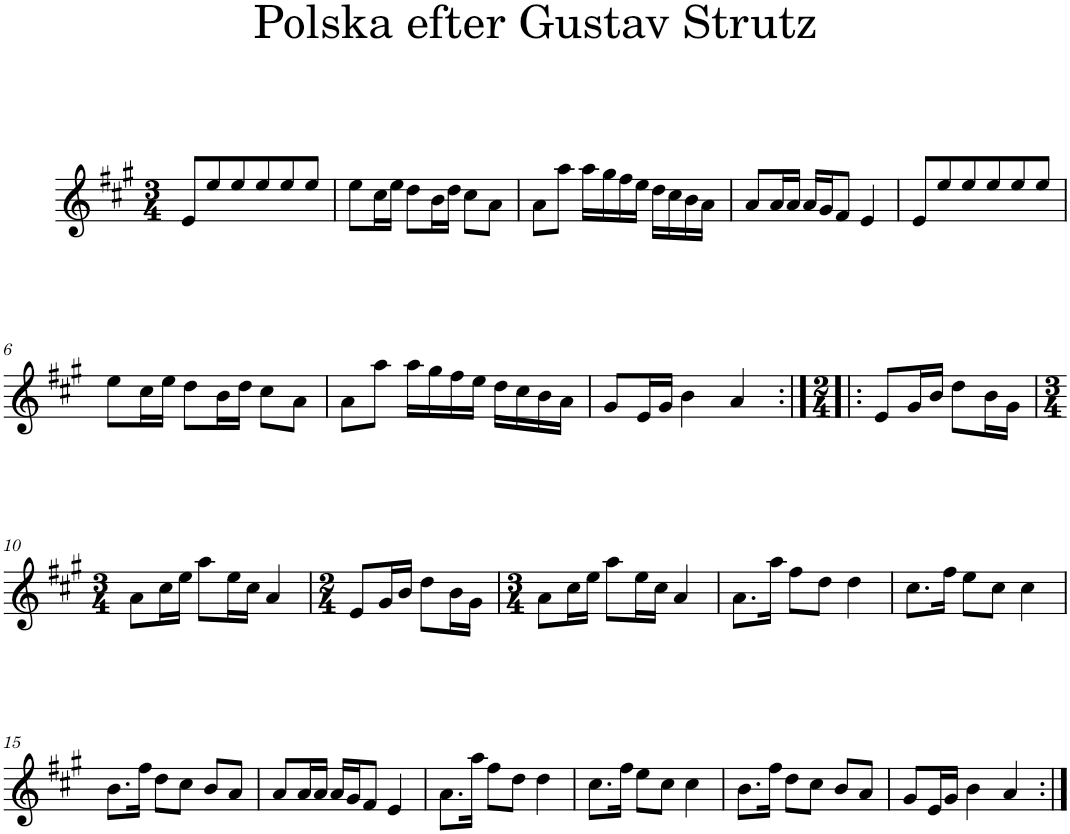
**kern
*part1
*staff1
*I"Piano
*I'Pno
*clefG2
*k[f#c#g#]
*A:
*M3/4
=1
8e/L
8ee/
8ee/
8ee/
8ee/
8ee/J
=2
8ee\L
16cc#\L
16ee\JJ
8dd\L
16b\L
16dd\JJ
8cc#\L
8a\J
=3
8a\L
8aa\J
16aa\LL
16gg#\
16ff#\
16ee\JJ
16dd\LL
16cc#\
16b\
16a\JJ
=4
8a/L
16a/L
16a/JJ
16a/LL
16g#/J
8f#/J
4e/
=5
8e/L
8ee/
8ee/
8ee/
8ee/
8ee/J
!!LO:LB:g=z
=6
8ee\L
16cc#\L
16ee\JJ
8dd\L
16b\L
16dd\JJ
8cc#\L
8a\J
=7
8a\L
8aa\J
16aa\LL
16gg#\
16ff#\
16ee\JJ
16dd\LL
16cc#\
16b\
16a\JJ
=8
8g#/L
16e/L
16g#/JJ
4b\
4a/
=9:|!|:
*M2/4
8e/L
16g#/L
16b/JJ
8dd\L
16b\L
16g#\JJ
!!LO:LB:g=z
=10
*M3/4
8a\L
16cc#\L
16ee\JJ
8aa\L
16ee\L
16cc#\JJ
4a/
=11
*M2/4
8e/L
16g#/L
16b/JJ
8dd\L
16b\L
16g#\JJ
=12
*M3/4
8a\L
16cc#\L
16ee\JJ
8aa\L
16ee\L
16cc#\JJ
4a/
=13
8.a\L
16aa\Jk
8ff#\L
8dd\J
4dd\
=14
8.cc#\L
16ff#\Jk
8ee\L
8cc#\J
4cc#\
!!LO:LB:g=z
=15
8.b\L
16ff#\Jk
8dd\L
8cc#\J
8b/L
8a/J
=16
8a/L
16a/L
16a/JJ
16a/LL
16g#/J
8f#/J
4e/
=17
8.a\L
16aa\Jk
8ff#\L
8dd\J
4dd\
=18
8.cc#\L
16ff#\Jk
8ee\L
8cc#\J
4cc#\
=19
8.b\L
16ff#\Jk
8dd\L
8cc#\J
8b/L
8a/J
=20
8g#/L
16e/L
16g#/JJ
4b\
4a/
=:|!
*-
